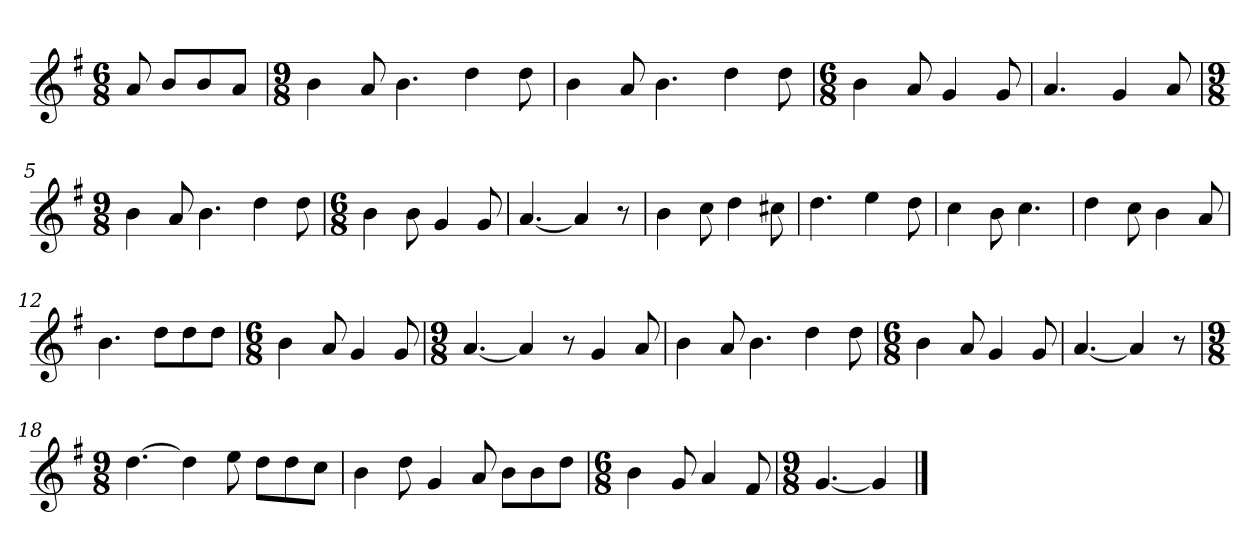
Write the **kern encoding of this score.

**kern
*part1
*staff1
*k[f#]
*M6/8
*MM120
=
8a
8bL
8b
8aJ
=1
*M9/8
4b
8a
4.b
4dd
8dd
=2
4b
8a
4.b
4dd
8dd
=3
*M6/8
4b
8a
4g
8g
=4
4.a
4g
8a
=5
*M9/8
4b
8a
4.b
4dd
8dd
=6
*M6/8
4b
8b
4g
8g
=7
[4.a
4a]
8r
=8
4b
8cc
4dd
8cc#X
=9
4.dd
4ee
8dd
=10
4cc
8b
4.cc
=11
4dd
8cc
4b
8a
=12
4.b
8ddL
8dd
8ddJ
=13
*M6/8
4b
8a
4g
8g
=14
*M9/8
[4.a
4a]
8r
4g
8a
=15
4b
8a
4.b
4dd
8dd
=16
*M6/8
4b
8a
4g
8g
=17
[4.a
4a]
8r
=18
*M9/8
[4.dd
4dd]
8ee
8ddL
8dd
8ccJ
=19
4b
8dd
4g
8a
8bL
8b
8ddJ
=20
*M6/8
4b
8g
4a
8f#
=21
*M9/8
[4.g
4g]
==
*-
